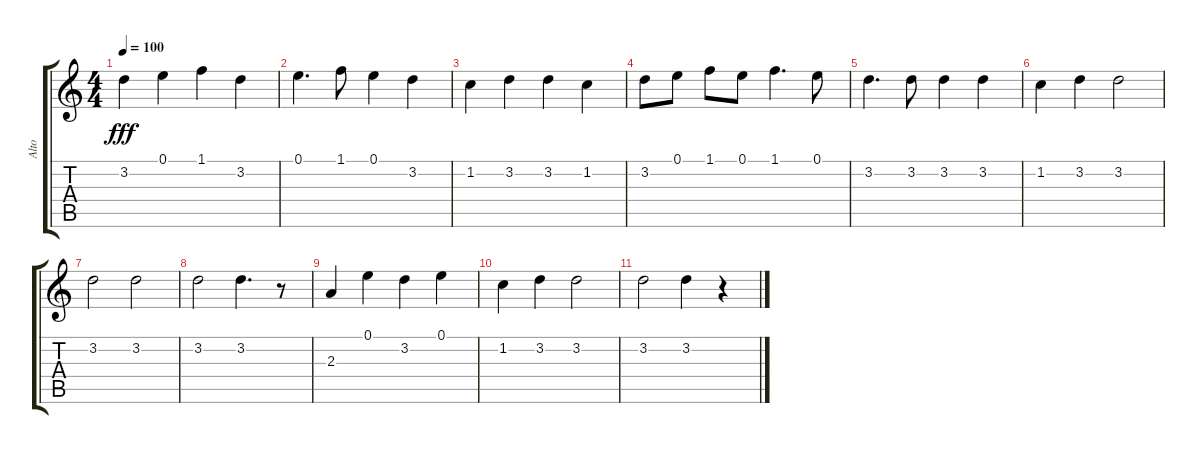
\track ("Alto" "Alto") {instrument acousticguitarsteel}
\staff {score tabs}
\tuning (E4 B3 G3 D3 A2 E2) {hide}
\ts (4 4)
\tempo 100
\clef g2
\ks c
3.2.4{dy fff} 0.1.4 1.1.4 3.2.4 |
0.1.4{d} 1.1.8 0.1.4 3.2.4 |
1.2.4 3.2.4 3.2.4 1.2.4 |
3.2.8 0.1.8 1.1.8 0.1.8 1.1.4{d} 0.1.8 |
3.2.4{d} 3.2.8 3.2.4 3.2.4 |
1.2.4 3.2.4 3.2.2 |
3.2.2 3.2.2 |
3.2.2 3.2.4{d} r.8 |
2.3.4 0.1.4 3.2.4 0.1.4 |
1.2.4 3.2.4 3.2.2 |
3.2.2 3.2.4 r.4
